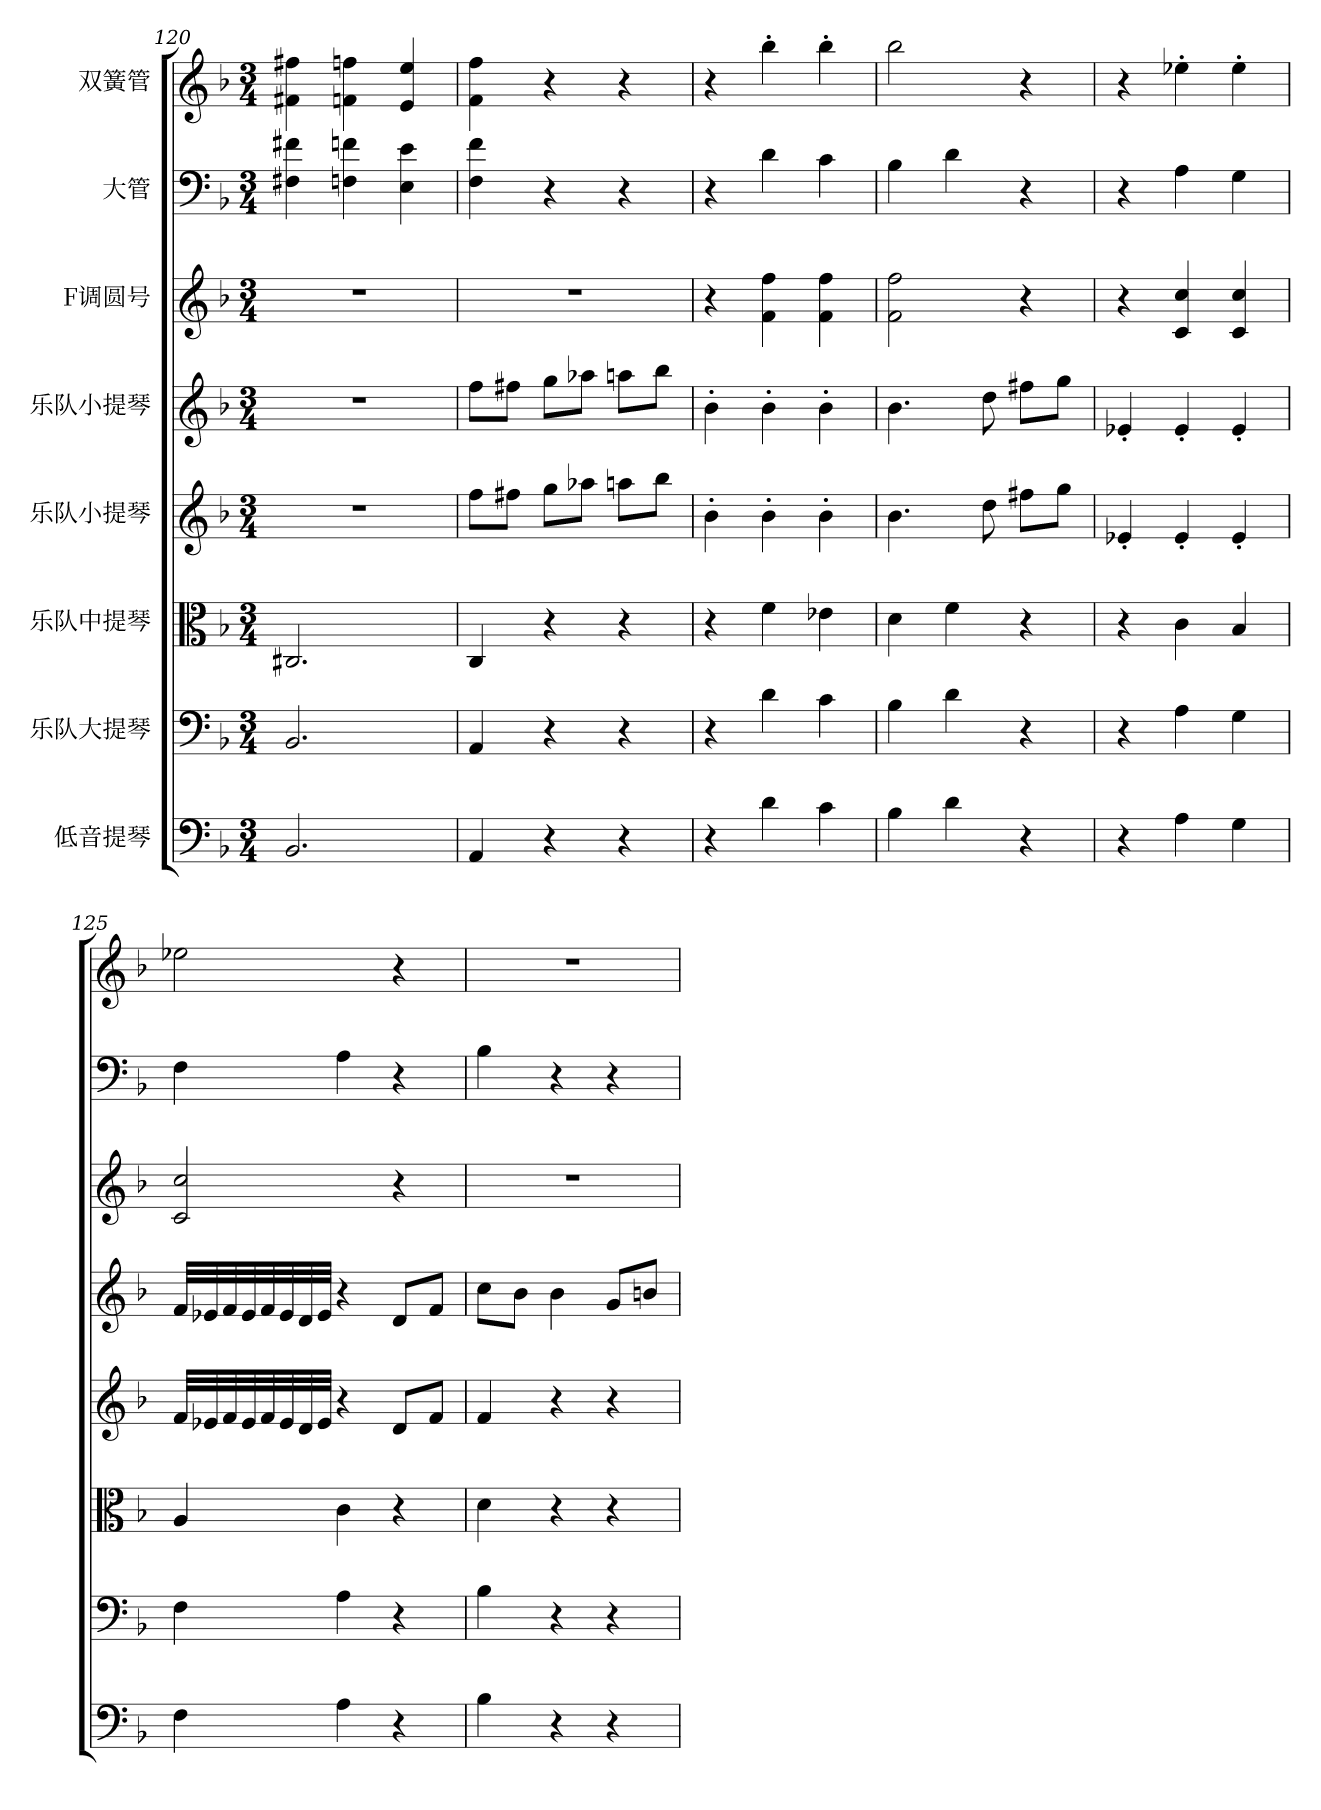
**kern	**kern	**kern	**kern	**kern	**kern	**kern	**kern
*part8	*part7	*part6	*part5	*part4	*part3	*part2	*part1
*staff8	*staff7	*staff6	*staff5	*staff4	*staff3	*staff2	*staff1
*I"低音提琴	*I"乐队大提琴	*I"乐队中提琴	*I"乐队小提琴	*I"乐队小提琴	*I"F调圆号	*I"大管	*I"双簧管
!!LO:PB:g=z
*clefF4	*clefF4	*clefC3	*clefG2	*clefG2	*clefG2	*clefF4	*clefG2
*ITrd7c12	*	*	*	*	*ITrd4c7	*	*
*k[b-]	*k[b-]	*k[b-]	*k[b-]	*k[b-]	*k[b-e-]	*k[b-]	*k[b-]
*M3/4	*M3/4	*M3/4	*M3/4	*M3/4	*M3/4	*M3/4	*M3/4
*MM124	*MM124	*MM124	*MM124	*MM124	*MM124	*MM124	*MM124
=120	=120	=120	=120	=120	=120	=120	=120
2.BBB-/	2.BB-/	2.C#X/	2.r	2.r	2.r	4F#X\ 4f#X\	4f#X\ 4ff#X\
.	.	.	.	.	.	4Fn\ 4fn\	4fn\ 4ffn\
.	.	.	.	.	.	4E\ 4e\	4e/ 4ee/
=121	=121	=121	=121	=121	=121	=121	=121
*	*	*	*	*	*	*	*MM132
4AAA/	4AA/	4C/	8ff\L	8ff\L	2.r	4F\ 4f\	4f\ 4ff\
.	.	.	8ff#X\J	8ff#X\J	.	.	.
4r	4r	4r	8gg\L	8gg\L	.	4r	4r
.	.	.	8aa-X\J	8aa-X\J	.	.	.
4r	4r	4r	8aan\L	8aan\L	.	4r	4r
.	.	.	8bb-\J	8bb-\J	.	.	.
=122	=122	=122	=122	=122	=122	=122	=122
4r	4r	4r	4b-'\	4b-'\	4r	4r	4r
4D\	4d\	4f\	4b-'\	4b-'\	4B-\ 4b-\	4d\	4bb-'\
4C\	4c\	4e-X\	4b-'\	4b-'\	4B-\ 4b-\	4c\	4bb-'\
=123	=123	=123	=123	=123	=123	=123	=123
4BB-\	4B-\	4d\	4.b-\	4.b-\	2B-\ 2b-\	4B-\	2bb-\
4D\	4d\	4f\	.	.	.	4d\	.
.	.	.	8dd\	8dd\	.	.	.
4r	4r	4r	8ff#X\L	8ff#X\L	4r	4r	4r
.	.	.	8gg\J	8gg\J	.	.	.
=124	=124	=124	=124	=124	=124	=124	=124
4r	4r	4r	4e-X'/	4e-X'/	4r	4r	4r
4AA\	4A\	4c\	4e-'/	4e-'/	4F/ 4f/	4A\	4ee-X'\
4GG\	4G\	4B-/	4e-'/	4e-'/	4F/ 4f/	4G\	4ee-'\
!!LO:PB:g=z
=125	=125	=125	=125	=125	=125	=125	=125
*	*	*	*	*	*	*	*MM126
4FF\	4F\	4A/	32f/LLL	32f/LLL	2F/ 2f/	4F\	2ee-X\
.	.	.	32e-X/	32e-X/	.	.	.
.	.	.	32f/	32f/	.	.	.
.	.	.	32e-/	32e-/	.	.	.
.	.	.	32f/	32f/	.	.	.
.	.	.	32e-/	32e-/	.	.	.
.	.	.	32d/	32d/	.	.	.
.	.	.	32e-/JJJ	32e-/JJJ	.	.	.
4AA\	4A\	4c\	4r	4r	.	4A\	.
4r	4r	4r	8d/L	8d/L	4r	4r	4r
.	.	.	8f/J	8f/J	.	.	.
=126	=126	=126	=126	=126	=126	=126	=126
4BB-\	4B-\	4d\	4f/	8cc\L	2.r	4B-\	2.r
.	.	.	.	8b-\J	.	.	.
4r	4r	4r	4r	4b-\	.	4r	.
4r	4r	4r	4r	8g/L	.	4r	.
.	.	.	.	8bn/J	.	.	.
=	=	=	=	=	=	=	=
*-	*-	*-	*-	*-	*-	*-	*-
